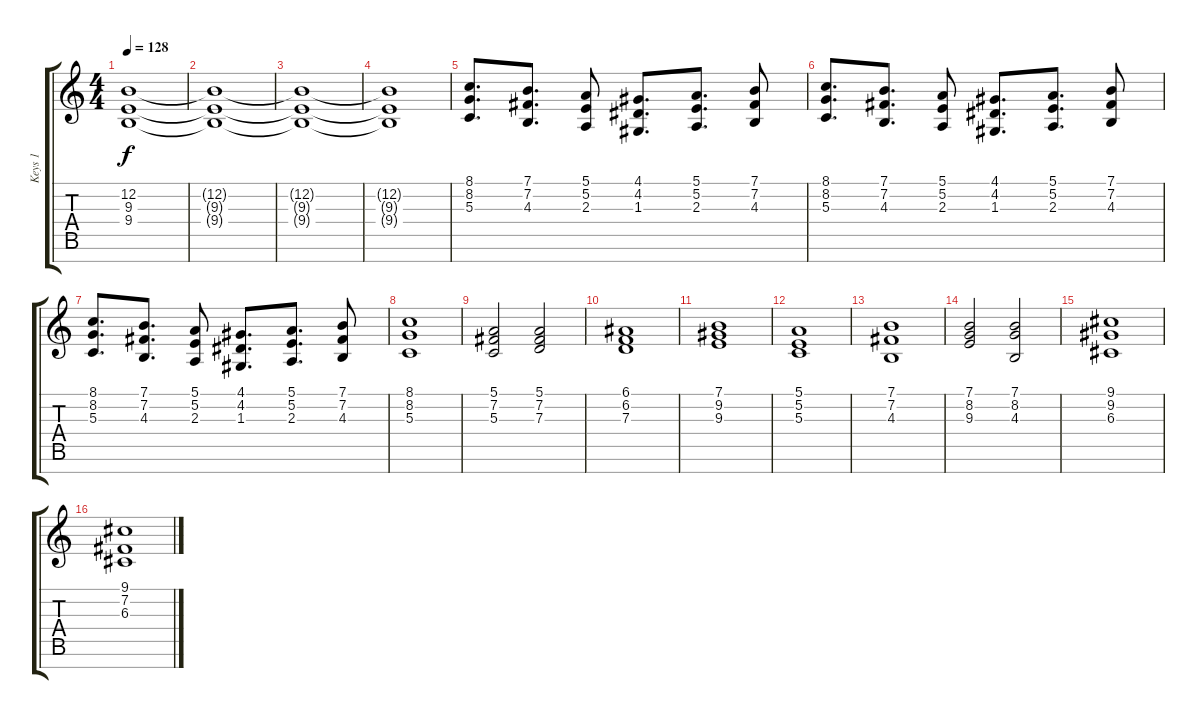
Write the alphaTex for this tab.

\track ("Keys 1" "Keys 1") {instrument panflute}
\staff {score tabs}
\tuning (E4 B3 G3 D3 A2 E2 B1) {hide}
\ts (4 4)
\tempo 128
\clef g2
\ks c
(12.2{t} 9.3{t} 9.4{t}).1{dy f} |
(12.2{t} 9.3{t} 9.4{t}).1 |
(12.2{t} 9.3{t} 9.4{t}).1 |
(12.2{t} 9.3{t} 9.4{t}).1 |
(8.1 8.2 5.3).8{d} (7.1 7.2 4.3).8{d} (5.1 5.2 2.3).8 (4.1 4.2 1.3).8{d} (5.1 5.2 2.3).8{d} (7.1 7.2 4.3).8 |
(8.1 8.2 5.3).8{d} (7.1 7.2 4.3).8{d} (5.1 5.2 2.3).8 (4.1 4.2 1.3).8{d} (5.1 5.2 2.3).8{d} (7.1 7.2 4.3).8 |
(8.1 8.2 5.3).8{d} (7.1 7.2 4.3).8{d} (5.1 5.2 2.3).8 (4.1 4.2 1.3).8{d} (5.1 5.2 2.3).8{d} (7.1 7.2 4.3).8 |
(8.1 8.2 5.3).1 |
(5.1 7.2 5.3).2 (5.1 7.2 7.3).2 |
(6.1 6.2 7.3).1 |
(7.1 9.2 9.3).1 |
(5.1 5.2 5.3).1 |
(7.1 7.2 4.3).1 |
(7.1 8.2 9.3).2 (7.1 8.2 4.3).2 |
(9.1 9.2 6.3).1 |
(9.1 7.2 6.3).1
